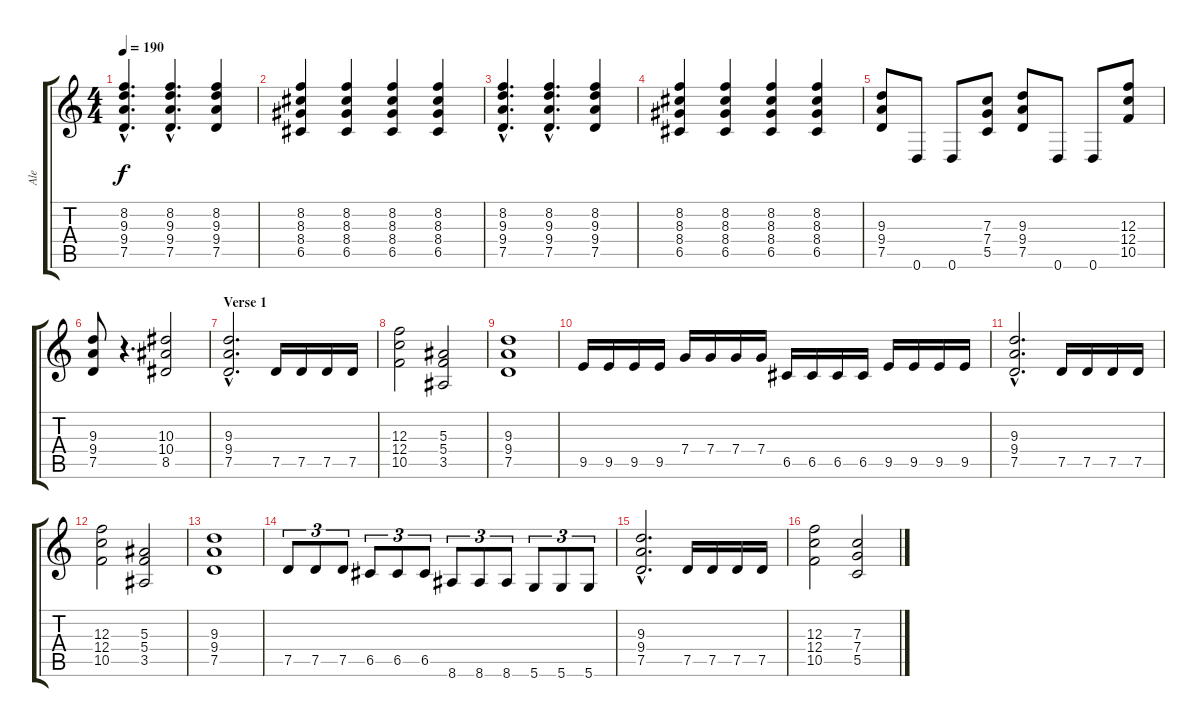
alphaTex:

\track ("Ale" "Ale") {instrument overdrivenguitar}
\staff {score tabs}
\tuning (D4 A3 F3 C3 G2 D2) {hide}
\ts (4 4)
\tempo 190
\clef g2
\ks c
(8.2{hac} 9.3{hac} 9.4{hac} 7.5{hac}).4{d dy f} (8.2{hac} 9.3{hac} 9.4{hac} 7.5{hac}).4{d} (8.2 9.3 9.4 7.5).4 |
(8.2 8.3 8.4 6.5).4 (8.2 8.3 8.4 6.5).4 (8.2 8.3 8.4 6.5).4 (8.2 8.3 8.4 6.5).4 |
(8.2{hac} 9.3{hac} 9.4{hac} 7.5{hac}).4{d} (8.2{hac} 9.3{hac} 9.4{hac} 7.5{hac}).4{d} (8.2 9.3 9.4 7.5).4 |
(8.2 8.3 8.4 6.5).4 (8.2 8.3 8.4 6.5).4 (8.2 8.3 8.4 6.5).4 (8.2 8.3 8.4 6.5).4 |
(9.3 9.4 7.5).8 0.6.8 0.6.8 (7.3 7.4 5.5).8 (9.3 9.4 7.5).8 0.6.8 0.6.8 (12.3 12.4 10.5).8 |
(9.3 9.4 7.5).8 r.4{d} (10.3 10.4 8.5).2 |
\section ("" "Verse 1")
(9.3{hac} 9.4{hac} 7.5{hac}).2{d} 7.5.16 7.5.16 7.5.16 7.5.16 |
(12.3 12.4 10.5).2 (5.3 5.4 3.5).2 |
(9.3 9.4 7.5).1 |
9.5.16 9.5.16 9.5.16 9.5.16 7.4.16 7.4.16 7.4.16 7.4.16 6.5.16 6.5.16 6.5.16 6.5.16 9.5.16 9.5.16 9.5.16 9.5.16 |
(9.3{hac} 9.4{hac} 7.5{hac}).2{d} 7.5.16 7.5.16 7.5.16 7.5.16 |
(12.3 12.4 10.5).2 (5.3 5.4 3.5).2 |
(9.3 9.4 7.5).1 |
7.5.8{tu (3 2)} 7.5.8{tu (3 2)} 7.5.8{tu (3 2)} 6.5.8{tu (3 2)} 6.5.8{tu (3 2)} 6.5.8{tu (3 2)} 8.6.8{tu (3 2)} 8.6.8{tu (3 2)} 8.6.8{tu (3 2)} 5.6.8{tu (3 2)} 5.6.8{tu (3 2)} 5.6.8{tu (3 2)} |
(9.3{hac} 9.4{hac} 7.5{hac}).2{d} 7.5.16 7.5.16 7.5.16 7.5.16 |
(12.3 12.4 10.5).2 (7.3 7.4 5.5).2
